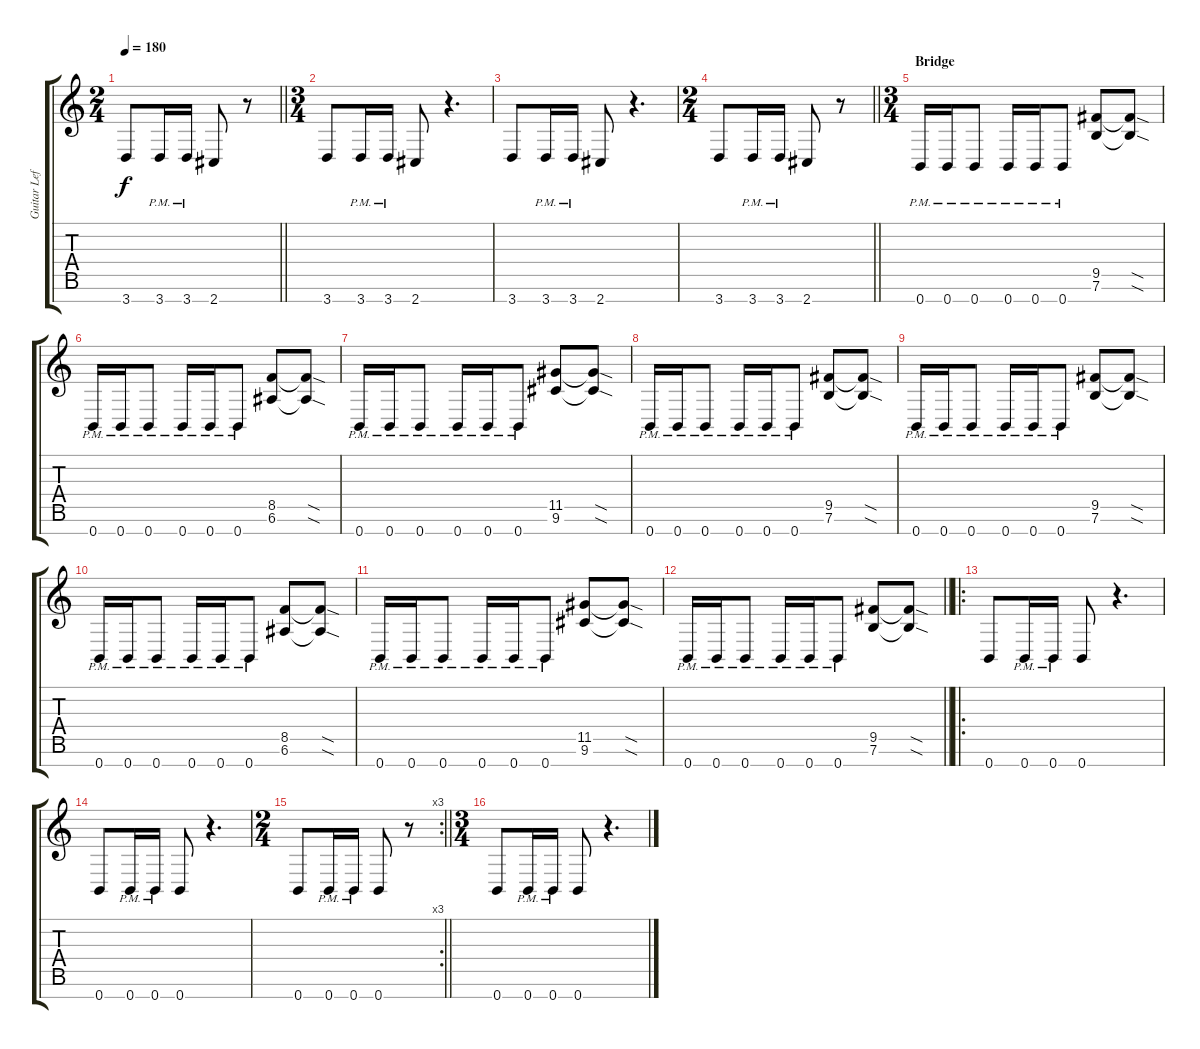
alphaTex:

\track ("Guitar Left" "Guitar Lef") {instrument distortionguitar}
\staff {score tabs}
\tuning (E4 B3 G3 D3 A2 E2 B1) {hide}
\ts (2 4)
\tempo 180
\clef g2
\barLineRight lightlight
\ks c
3.7.8{dy f} 3.7{pm}.16 3.7{pm}.16 2.7.8 r.8 |
\ts (3 4)
3.7.8 3.7{pm}.16 3.7{pm}.16 2.7.8 r.4{d} |
3.7.8 3.7{pm}.16 3.7{pm}.16 2.7.8 r.4{d} |
\ts (2 4)
\barLineRight lightlight
3.7.8 3.7{pm}.16 3.7{pm}.16 2.7.8 r.8 |
\ts (3 4)
\section ("" "Bridge")
0.7{pm}.16 0.7{pm}.16 0.7{pm}.8 0.7{pm}.16 0.7{pm}.16 0.7{pm}.8 (9.5 7.6).8 (9.5{sod t} 7.6{sod t}).8 |
0.7{pm}.16 0.7{pm}.16 0.7{pm}.8 0.7{pm}.16 0.7{pm}.16 0.7{pm}.8 (8.5 6.6).8 (8.5{sod t} 6.6{sod t}).8 |
0.7{pm}.16 0.7{pm}.16 0.7{pm}.8 0.7{pm}.16 0.7{pm}.16 0.7{pm}.8 (11.5 9.6).8 (11.5{sod t} 9.6{sod t}).8 |
0.7{pm}.16 0.7{pm}.16 0.7{pm}.8 0.7{pm}.16 0.7{pm}.16 0.7{pm}.8 (9.5 7.6).8 (9.5{sod t} 7.6{sod t}).8 |
0.7{pm}.16 0.7{pm}.16 0.7{pm}.8 0.7{pm}.16 0.7{pm}.16 0.7{pm}.8 (9.5 7.6).8 (9.5{sod t} 7.6{sod t}).8 |
0.7{pm}.16 0.7{pm}.16 0.7{pm}.8 0.7{pm}.16 0.7{pm}.16 0.7{pm}.8 (8.5 6.6).8 (8.5{sod t} 6.6{sod t}).8 |
0.7{pm}.16 0.7{pm}.16 0.7{pm}.8 0.7{pm}.16 0.7{pm}.16 0.7{pm}.8 (11.5 9.6).8 (11.5{sod t} 9.6{sod t}).8 |
\barLineRight lightlight
0.7{pm}.16 0.7{pm}.16 0.7{pm}.8 0.7{pm}.16 0.7{pm}.16 0.7{pm}.8 (9.5 7.6).8 (9.5{sod t} 7.6{sod t}).8 |
\ro
0.7.8 0.7{pm}.16 0.7{pm}.16 0.7.8 r.4{d} |
0.7.8 0.7{pm}.16 0.7{pm}.16 0.7.8 r.4{d} |
\rc 3
\ts (2 4)
\barLineRight lightlight
0.7.8 0.7{pm}.16 0.7{pm}.16 0.7.8 r.8 |
\ts (3 4)
0.7.8 0.7{pm}.16 0.7{pm}.16 0.7.8 r.4{d}
